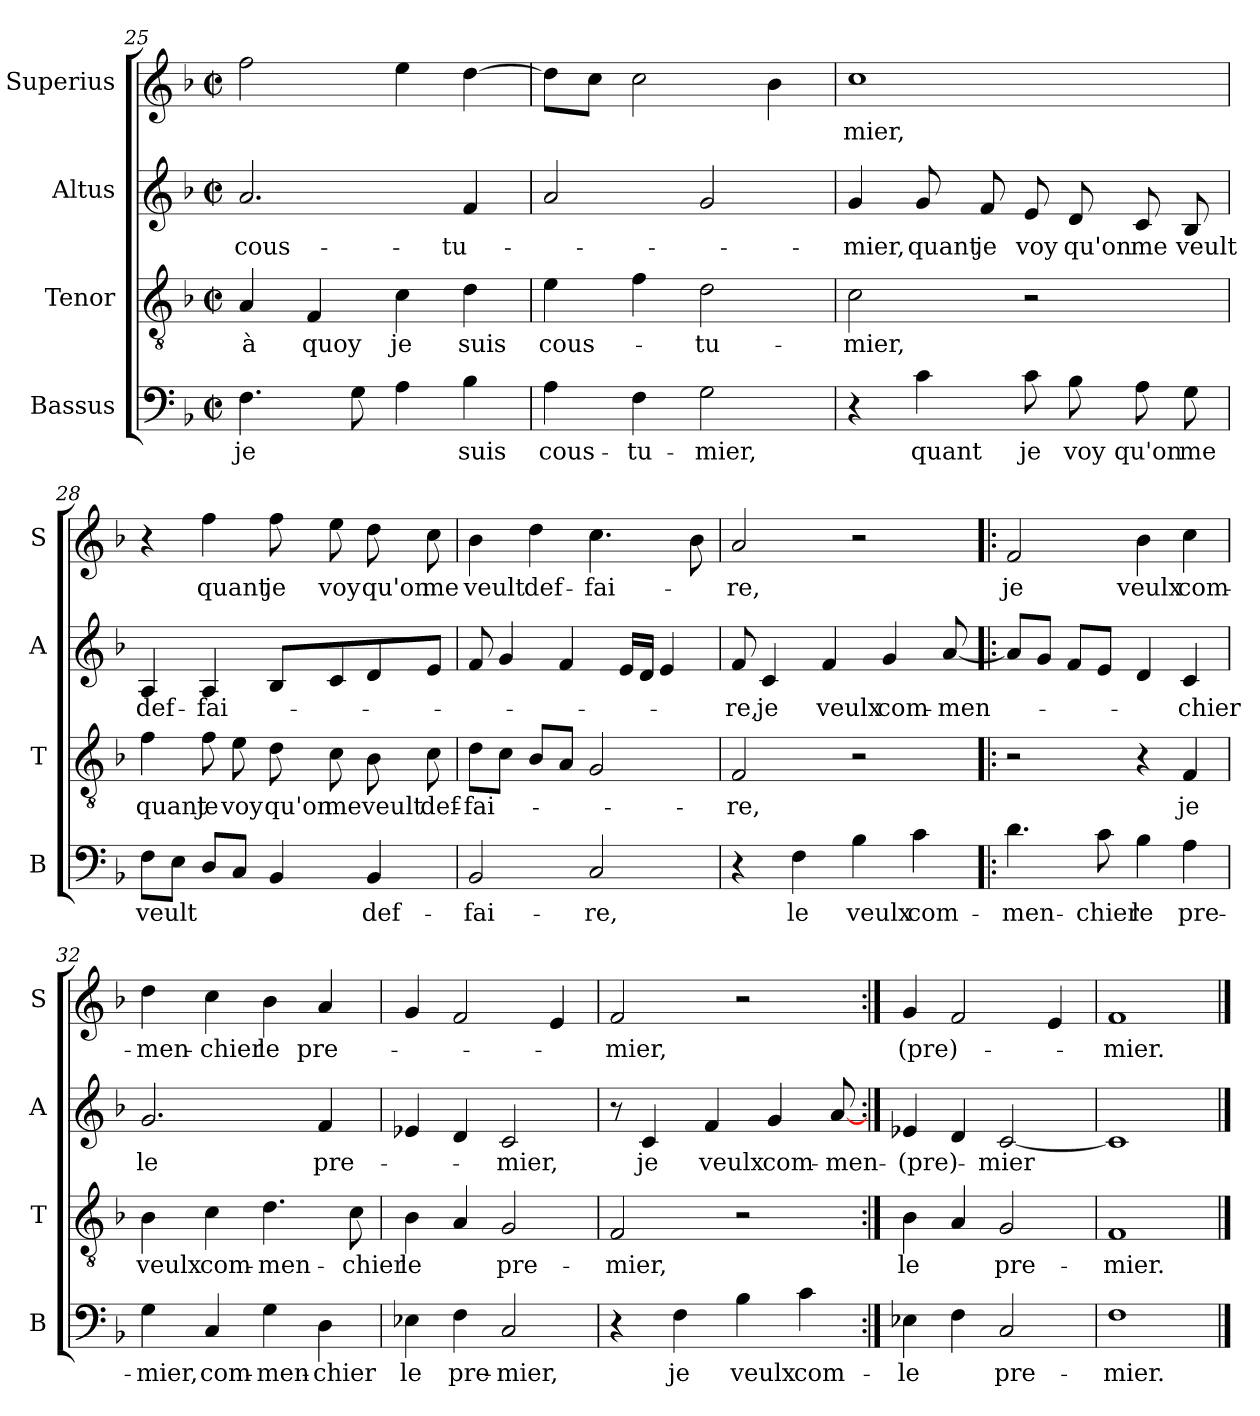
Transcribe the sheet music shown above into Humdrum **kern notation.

**kern	**text	**kern	**text	**kern	**text	**kern	**text
*part4	*part4	*part3	*part3	*part2	*part2	*part1	*part1
*staff4	*staff4	*staff3	*staff3	*staff2	*staff2	*staff1	*staff1
*I"Bassus	*	*I"Tenor	*	*I"Altus	*	*I"Superius	*
*I'B	*	*I'T	*	*I'A	*	*I'S	*
!!LO:PB:g=z
*clefF4	*	*clefGv2	*	*clefG2	*	*clefG2	*
*k[b-]	*	*k[b-]	*	*k[b-]	*	*k[b-]	*
*F:	*	*F:	*	*F:	*	*F:	*
*M2/2	*	*M2/2	*	*M2/2	*	*M2/2	*
*met(c|)	*	*met(c|)	*	*met(c|)	*	*met(c|)	*
=25	=25	=25	=25	=25	=25	=25	=25
4.F\	je	4A/	à	2.a/	cous-	2ff\	.
.	.	4F/	quoy	.	.	.	.
8G\	.	.	.	.	.	.	.
4A\	.	4c\	je	.	.	4ee\	.
4B-\	suis	4d\	suis	4f/	-tu-	[4dd\	.
=26	=26	=26	=26	=26	=26	=26	=26
4A\	cous-	4e\	cous-	2a/	.	8dd\L]	.
.	.	.	.	.	.	8cc\J	.
4F\	-tu-	4f\	.	.	.	2cc\	.
2G\	-mier,	2d\	-tu-	2g/	.	.	.
.	.	.	.	.	.	4b-\	.
=27	=27	=27	=27	=27	=27	=27	=27
4r	.	2c\	-mier,	4g/	-mier,	1cc	-mier,
4c\	quant	.	.	8g/	quant	.	.
.	.	.	.	8f/	je	.	.
8c\	je	2r	.	8e/	voy	.	.
8B-\	voy	.	.	8d/	qu'on	.	.
8A\	qu'on	.	.	8c/	me	.	.
8G\	me	.	.	8B-/	veult	.	.
=28	=28	=28	=28	=28	=28	=28	=28
8F\L	veult	4f\	quant	4A/	def-	4r	.
8E\J	.	.	.	.	.	.	.
8D/L	.	8f\	je	4A/	-fai-	4ff\	quant
8C/J	.	8e\	voy	.	.	.	.
4BB-/	.	8d\	qu'on	8B-/L	.	8ff\	je
.	.	8c\	me	8c/	.	8ee\	voy
4BB-/	def-	8B-\	veult	8d/	.	8dd\	qu'on
.	.	8c\	def-	8e/J	.	8cc\	me
!!LO:LB:g=z
=29	=29	=29	=29	=29	=29	=29	=29
2BB-/	-fai-	8d\L	-fai-	8f/	.	4b-\	veult
.	.	8c\J	.	4g/	.	.	.
.	.	8B-/L	.	.	.	4dd\	def-
.	.	8A/J	.	4f/	.	.	.
2C/	-re,	2G/	.	.	.	4.cc\	-fai-
.	.	.	.	16e/LL	.	.	.
.	.	.	.	16d/JJ	.	.	.
.	.	.	.	4e/	.	.	.
.	.	.	.	.	.	8b-\	.
=30	=30	=30	=30	=30	=30	=30	=30
4r	.	2F/	-re,	8f/	-re,	2a/	-re,
.	.	.	.	4c/	je	.	.
4F\	le	.	.	.	.	.	.
.	.	.	.	4f/	veulx	.	.
4B-\	veulx	2r	.	.	.	2r	.
.	.	.	.	4g/	com-	.	.
4c\	com-	.	.	.	.	.	.
.	.	.	.	[8a/	-men-	.	.
=31!|:	=31!|:	=31!|:	=31!|:	=31!|:	=31!|:	=31!|:	=31!|:
4.d\	-men-	2r	.	8a/L]	.	2f/	je
.	.	.	.	8g/J	.	.	.
.	.	.	.	8f/L	.	.	.
8c\	-chier	.	.	8e/J	.	.	.
4B-\	le	4r	.	4d/	.	4b-\	veulx
4A\	pre-	4F/	je	4c/	-chier	4cc\	com-
=32	=32	=32	=32	=32	=32	=32	=32
4G\	-mier,	4B-\	veulx	2.g/	le	4dd\	-men-
4C/	com-	4c\	com-	.	.	4cc\	-chier
4G\	-men-	4.d\	-men-	.	.	4b-\	le
4D\	-chier	.	.	4f/	pre-	4a/	pre-
.	.	8c\	-chier	.	.	.	.
!!LO:LB:g=z
=33	=33	=33	=33	=33	=33	=33	=33
4E-X\	le	4B-\	le	4e-X/	.	4g/	.
4F\	pre-	4A/	.	4d/	.	2f/	.
2C/	-mier,	2G/	pre-	2c/	-mier,	.	.
.	.	.	.	.	.	4e/	.
=34	=34	=34	=34	=34	=34	=34	=34
4r	.	2F/	-mier,	8r	.	2f/	-mier,
.	.	.	.	4c/	je	.	.
4F\	je	.	.	.	.	.	.
.	.	.	.	4f/	veulx	.	.
4B-\	veulx	2r	.	.	.	2r	.
.	.	.	.	4g/	com-	.	.
4c\	com-	.	.	.	.	.	.
.	.	.	.	[8a/	-men-	.	.
=35:|!	=35:|!	=35:|!	=35:|!	=35:|!	=35:|!	=35:|!	=35:|!
4E-X\	-le	4B-\	le	4e-X/	-(pre)-	4g/	(pre)-
4F\	.	4A/	.	4d/	.	2f/	.
2C/	pre-	2G/	pre-	[2c/	-mier	.	.
.	.	.	.	.	.	4e/	.
=36	=36	=36	=36	=36	=36	=36	=36
1F	-mier.	1F	-mier.	1c]	.	1f	-mier.
==	==	==	==	==	==	==	==
*-	*-	*-	*-	*-	*-	*-	*-
